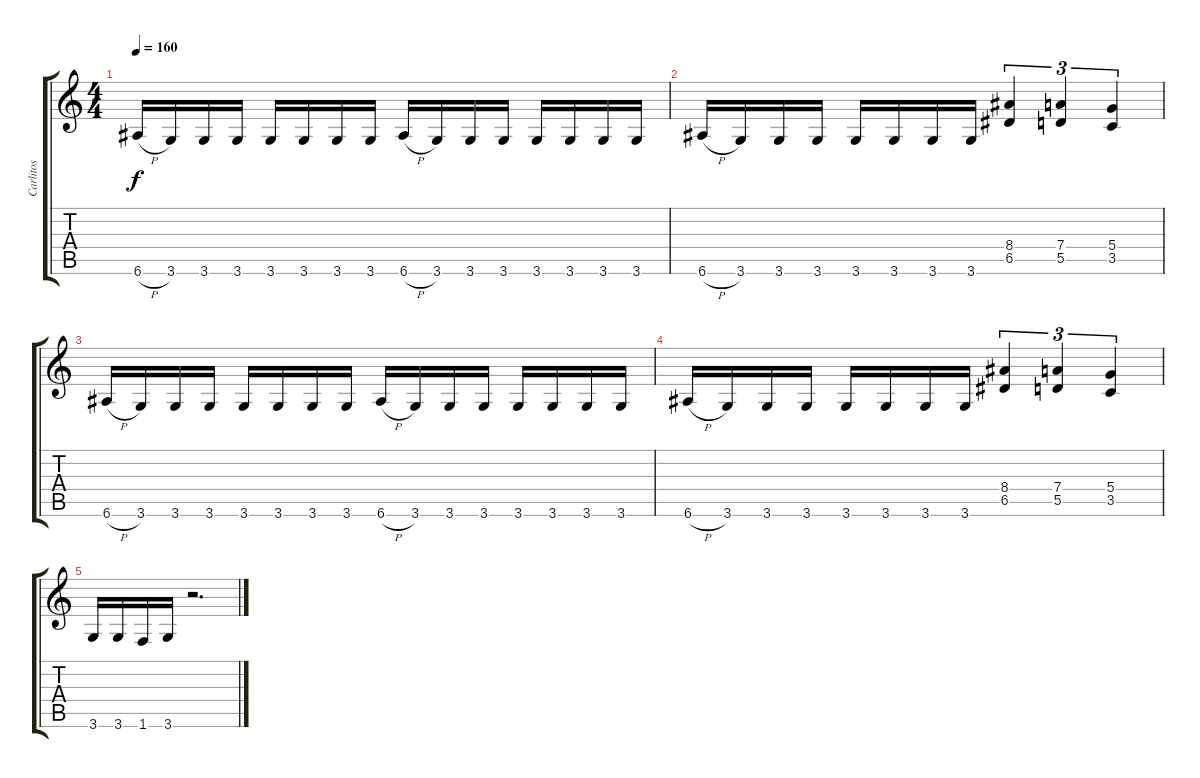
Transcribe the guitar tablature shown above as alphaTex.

\track ("Carlitos" "Carlitos") {solo instrument distortionguitar}
\staff {score tabs}
\tuning (E4 B3 G3 D3 A2 E2) {hide}
\ts (4 4)
\tempo 160
\clef g2
\ks c
6.6{h}.16{dy f} 3.6.16 3.6.16 3.6.16 3.6.16 3.6.16 3.6.16 3.6.16 6.6{h}.16 3.6.16 3.6.16 3.6.16 3.6.16 3.6.16 3.6.16 3.6.16 |
6.6{h}.16 3.6.16 3.6.16 3.6.16 3.6.16 3.6.16 3.6.16 3.6.16 (8.4 6.5).4{tu (3 2)} (7.4 5.5).4{tu (3 2)} (5.4 3.5).4{tu (3 2)} |
6.6{h}.16 3.6.16 3.6.16 3.6.16 3.6.16 3.6.16 3.6.16 3.6.16 6.6{h}.16 3.6.16 3.6.16 3.6.16 3.6.16 3.6.16 3.6.16 3.6.16 |
6.6{h}.16 3.6.16 3.6.16 3.6.16 3.6.16 3.6.16 3.6.16 3.6.16 (8.4 6.5).4{tu (3 2)} (7.4 5.5).4{tu (3 2)} (5.4 3.5).4{tu (3 2)} |
3.6.16 3.6.16 1.6.16 3.6.16 r.2{d}
